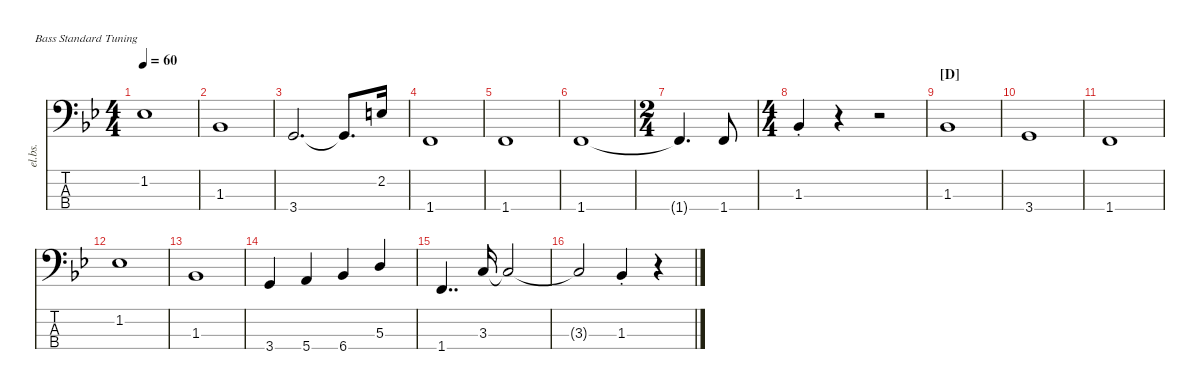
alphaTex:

\defaultSystemsLayout 4
\hideDynamics
\bracketExtendMode nobrackets
\otherSystemsTrackNameOrientation horizontal
\track ("Electric Bass" "el.bs.") {instrument electricbassfinger}
\staff {score tabs}
\tuning (G2 D2 A1 E1)
\ts (4 4)
\tempo 60
\clef f4
\ks bb
1.2{acc b}.1{dy mf beam Down} |
1.3{acc b}.1{beam Up} |
3.4{acc forcenatural}.2{d beam Up} 3.4{t acc forcenatural}.8{d beam Up} 2.2{acc forcenatural}.16{beam Up} |
1.4{acc forcenatural}.1{beam Up} |
1.4{acc forcenatural}.1{beam Up} |
1.4{acc forcenatural}.1{beam Up} |
\ts (2 4)
1.4{t acc forcenatural}.4{d beam Up} 1.4{acc forcenatural}.8{beam Up} |
\ts (4 4)
\beaming (8 2 2 2 2)
1.3{st acc b}.4{beam Up} r.4{beam Up} r.2{beam Up} |
\section ("D" "")
1.3{acc b}.1{beam Up} |
3.4{acc forcenatural}.1{beam Up} |
1.4{acc forcenatural}.1{beam Up} |
1.2{acc b}.1{beam Down} |
1.3{acc b}.1{beam Up} |
3.4{acc forcenatural}.4{beam Up} 5.4{acc forcenatural}.4{beam Up} 6.4{acc b}.4{beam Up} 5.3{acc forcenatural}.4{beam Up} |
1.4{acc forcenatural}.4{dd beam Up} 3.3{acc forcenatural}.16{beam Up} 3.3{t acc forcenatural}.2{beam Up} |
3.3{t acc forcenatural}.2{beam Up} 1.3{st acc b}.4{beam Up} r.4{beam Up}
